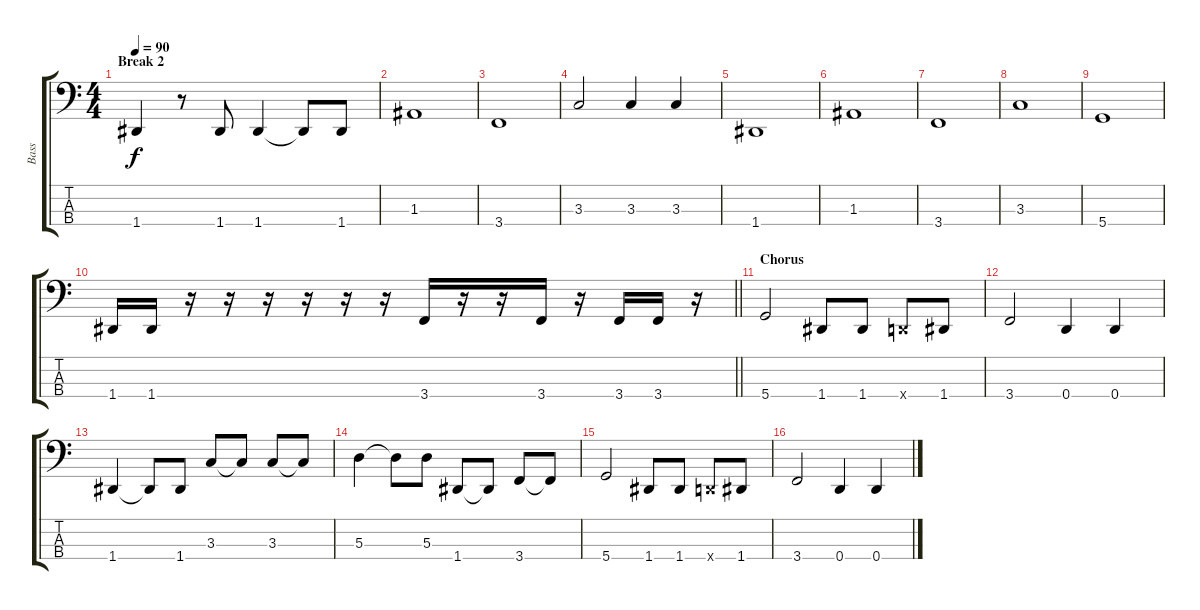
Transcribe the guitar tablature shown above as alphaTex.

\track ("Bass" "Bass") {instrument electricbassfinger}
\staff {score tabs}
\tuning (G2 D2 A1 D1) {hide}
\ts (4 4)
\section ("" "Break 2")
\tempo 90
\clef f4
\ks c
1.4.4{dy f} r.8 1.4.8 1.4.4 1.4{t}.8 1.4.8 |
1.3.1 |
3.4.1 |
3.3.2 3.3.4 3.3.4 |
1.4.1 |
1.3.1 |
3.4.1 |
3.3.1 |
5.4.1 |
\barLineRight lightlight
1.4.16 1.4.16 r.16 r.16 r.16 r.16 r.16 r.16 3.4.16 r.16 r.16 3.4.16 r.16 3.4.16 3.4.16 r.16 |
\section ("" "Chorus")
5.4.2 1.4.8 1.4.8 0.4{x}.8 1.4.8 |
3.4.2 0.4.4 0.4.4 |
1.4.4 1.4{t}.8 1.4.8 3.3.8 3.3{t}.8 3.3.8 3.3{t}.8 |
5.3.4 5.3{t}.8 5.3.8 1.4.8 1.4{t}.8 3.4.8 3.4{t}.8 |
5.4.2 1.4.8 1.4.8 0.4{x}.8 1.4.8 |
3.4.2 0.4.4 0.4.4
